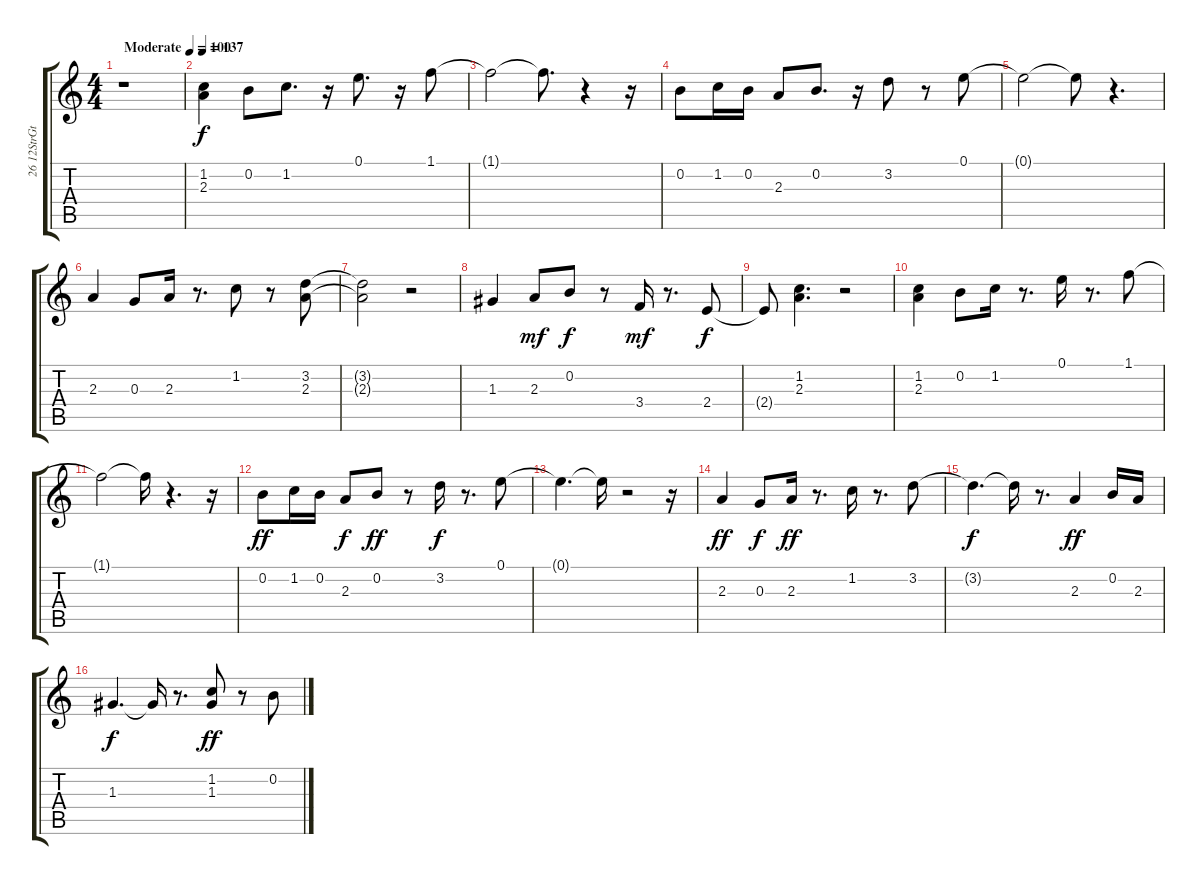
\track ("26 12StrGtr" "26 12StrGt") {instrument acousticguitarsteel}
\staff {score tabs}
\tuning (E4 B3 G3 D3 A2 E2) {hide}
\ts (4 4)
\tempo (100 "Moderate")
\clef g2
\ks c
r.1{dy f instrument acousticguitarsteel} |
\tempo 137
(1.2 2.3).4 0.2.8 1.2.8{d} r.16 0.1.8{d} r.16 1.1.8 |
1.1{t}.2 1.1{t}.8{d} r.4 r.16 |
0.2.8 1.2.16 0.2.16 2.3.8 0.2.8{d} r.16 3.2.8 r.8 0.1.8 |
0.1{t}.2 0.1{t}.8 r.4{d} |
2.3.4 0.3.8 2.3.16 r.8{d} 1.2.8 r.8 (3.2 2.3).8 |
(3.2{t} 2.3{t}).2 r.2 |
1.3.4 2.3.8{dy mf} 0.2.8{dy f} r.8 3.4.16{dy mf} r.8{d} 2.4.8{dy f} |
2.4{t}.8 (1.2 2.3).4{d} r.2 |
(1.2 2.3).4 0.2.8 1.2.16 r.8{d} 0.1.16 r.8{d} 1.1.8 |
1.1{t}.2 1.1{t}.16 r.4{d} r.16 |
0.2.8{dy ff} 1.2.16 0.2.16 2.3.8{dy f} 0.2.8{dy ff} r.8 3.2.16{dy f} r.8{d} 0.1.8 |
0.1{t}.4{d} 0.1{t}.16 r.2 r.16 |
2.3.4{dy ff} 0.3.8{dy f} 2.3.16{dy ff} r.8{d} 1.2.16 r.8{d} 3.2.8 |
3.2{t}.4{d dy f} 3.2{t}.16 r.8{d} 2.3.4{dy ff} 0.2.16 2.3.16 |
1.3.4{d dy f} 1.3{t}.16 r.8{d} (1.2 1.3).8{dy ff} r.8 0.2.8
